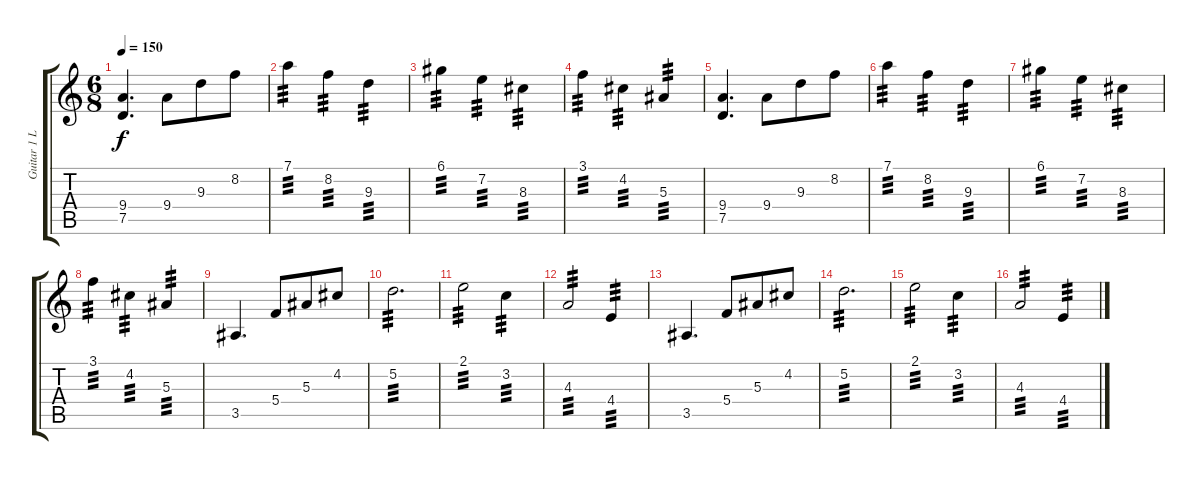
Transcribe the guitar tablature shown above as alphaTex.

\track ("Guitar 1 Left" "Guitar 1 L") {instrument distortionguitar}
\staff {score tabs}
\tuning (D4 A3 F3 C3 G2 D2) {hide}
\ts (6 8)
\tempo 150
\clef g2
\ks c
(9.4 7.5).4{d dy f} 9.4.8 9.3.8 8.2.8 |
7.1.4{tp 3} 8.2.4{tp 3} 9.3.4{tp 3} |
6.1.4{tp 3} 7.2.4{tp 3} 8.3.4{tp 3} |
3.1.4{tp 3} 4.2.4{tp 3} 5.3.4{tp 3} |
(9.4 7.5).4{d} 9.4.8 9.3.8 8.2.8 |
7.1.4{tp 3} 8.2.4{tp 3} 9.3.4{tp 3} |
6.1.4{tp 3} 7.2.4{tp 3} 8.3.4{tp 3} |
3.1.4{tp 3} 4.2.4{tp 3} 5.3.4{tp 3} |
3.5.4{d} 5.4.8 5.3.8 4.2.8 |
5.2.2{d tp 3} |
2.1.2{tp 3} 3.2.4{tp 3} |
4.3.2{tp 3} 4.4.4{tp 3} |
3.5.4{d} 5.4.8 5.3.8 4.2.8 |
5.2.2{d tp 3} |
2.1.2{tp 3} 3.2.4{tp 3} |
4.3.2{tp 3} 4.4.4{tp 3}
